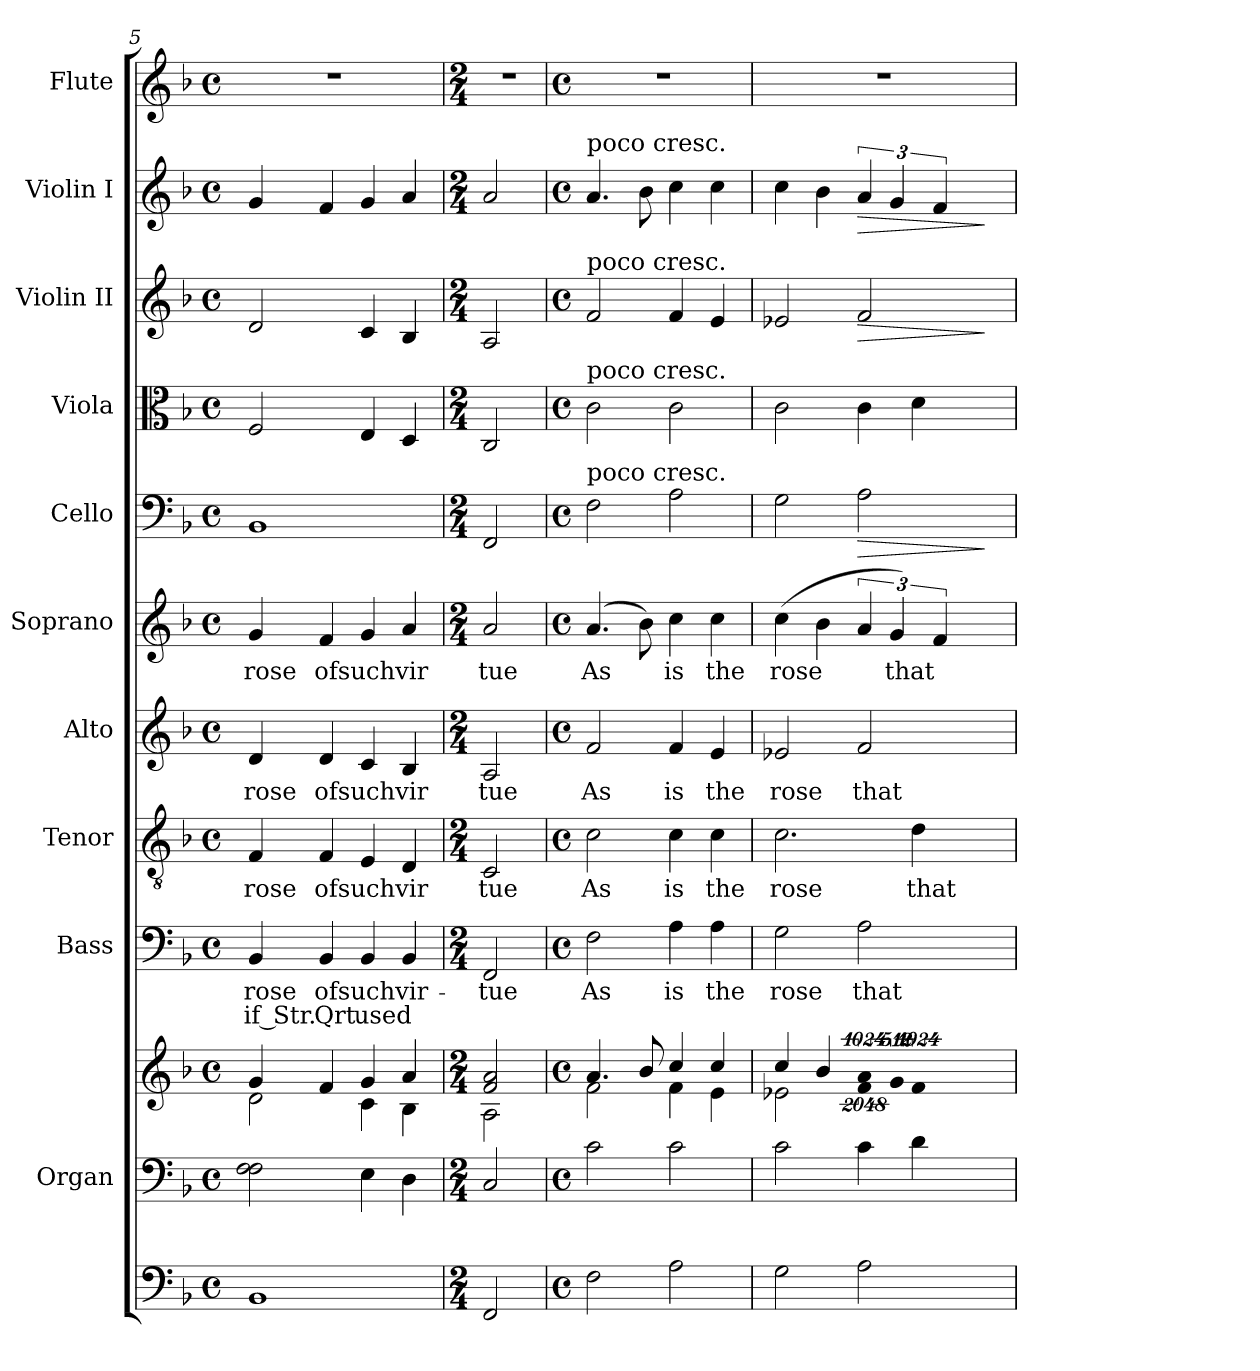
**kern	**kern	**kern	**kern	**text	**text	**kern	**text	**kern	**text	**kern	**text	**kern	**dynam	**kern	**kern	**dynam	**kern	**dynam	**kern
*part11	*part10	*part10	*part9	*part9	*part9	*part8	*part8	*part7	*part7	*part6	*part6	*part5	*part5	*part4	*part3	*part3	*part2	*part2	*part1
*staff12	*staff11	*staff10	*staff9	*staff9	*staff9	*staff8	*staff8	*staff7	*staff7	*staff6	*staff6	*staff5	*staff5	*staff4	*staff3	*staff3	*staff2	*staff2	*staff1
*	*I"Organ	*	*I"Bass	*	*	*I"Tenor	*	*I"Alto	*	*I"Soprano	*	*I"Cello	*	*I"Viola	*I"Violin II	*	*I"Violin I	*	*I"Flute
*	*	*	*	*	*	*	*	*	*	*	*	*	*	*I'Vla	*I'Vln	*	*I'Vln	*	*I'Fl
*clefF4	*clefF4	*clefG2	*clefF4	*	*	*clefGv2	*	*clefG2	*	*clefG2	*	*clefF4	*	*clefC3	*clefG2	*	*clefG2	*	*clefG2
*k[b-]	*k[b-]	*k[b-]	*k[b-]	*	*	*k[b-]	*	*k[b-]	*	*k[b-]	*	*k[b-]	*	*k[b-]	*k[b-]	*	*k[b-]	*	*k[b-]
*F:	*F:	*F:	*F:	*	*	*F:	*	*F:	*	*F:	*	*F:	*	*F:	*F:	*	*F:	*	*F:
*M4/4	*M4/4	*M4/4	*M4/4	*	*	*M4/4	*	*M4/4	*	*M4/4	*	*M4/4	*	*M4/4	*M4/4	*	*M4/4	*	*M4/4
*met(c)	*met(c)	*met(c)	*met(c)	*	*	*met(c)	*	*met(c)	*	*met(c)	*	*met(c)	*	*met(c)	*met(c)	*	*met(c)	*	*met(c)
=5	=5	=5	=5	=5	=5	=5	=5	=5	=5	=5	=5	=5	=5	=5	=5	=5	=5	=5	=5
*	*	*^	*	*	*	*	*	*	*	*	*	*	*	*	*	*	*	*	*
!	!	!	!	!	!LO:LY:b	!LO:LY:b	!	!LO:LY:b	!	!LO:LY:b	!	!LO:LY:b	!	!	!	!	!	!	!	!
1BB-	2F\ 2F\	2d\	4g/	4BB-/	rose	if Str.	4F/	rose	4d/	rose	4g/	rose	1BB-	.	2F/	2d/	.	4g/	.	1r
!	!	!	!	!	!LO:LY:b	!LO:LY:b	!	!LO:LY:b	!	!LO:LY:b	!	!LO:LY:b	!	!	!	!	!	!	!	!
.	.	.	4f/	4BB-/	ofsuchvir-	Qrt	4F/	ofsuchvir	4d/	ofsuchvir	4f/	ofsuchvir	.	.	.	.	.	4f/	.	.
!	!	!	!	!	!	!LO:LY:b	!	!	!	!	!	!	!	!	!	!	!	!	!	!
.	4E\	4g/	4c\	4BB-/	.	used	4E/	.	4c/	.	4g/	.	.	.	4E/	4c/	.	4g/	.	.
.	4D\	4a/	4B-\	4BB-/	.	.	4D/	.	4B-/	.	4a/	.	.	.	4D/	4B-/	.	4a/	.	.
=6	=6	=6	=6	=6	=6	=6	=6	=6	=6	=6	=6	=6	=6	=6	=6	=6	=6	=6	=6	=6
*M2/4	*M2/4	*M2/4	*	*M2/4	*	*	*M2/4	*	*M2/4	*	*M2/4	*	*M2/4	*	*M2/4	*M2/4	*	*M2/4	*	*M2/4
!	!	!	!	!	!LO:LY:b	!	!	!LO:LY:b	!	!LO:LY:b	!	!LO:LY:b	!	!	!	!	!	!	!	!
2FF/	2C/	2A\	2f/ 2a/	2FF/	-tue	.	2C/	tue	2A/	tue	2a/	tue	2FF/	.	2C/	2A/	.	2a/	.	2r
=7	=7	=7	=7	=7	=7	=7	=7	=7	=7	=7	=7	=7	=7	=7	=7	=7	=7	=7	=7	=7
*M4/4	*M4/4	*M4/4	*	*M4/4	*	*	*M4/4	*	*M4/4	*	*M4/4	*	*M4/4	*	*M4/4	*M4/4	*	*M4/4	*	*M4/4
*met(c)	*met(c)	*met(c)	*	*met(c)	*	*	*met(c)	*	*met(c)	*	*met(c)	*	*met(c)	*	*met(c)	*met(c)	*	*met(c)	*	*met(c)
!	!	!	!	!	!	!	!	!	!	!	!	!	!	!	!	!	!	!LO:TX:a:t=poco cresc.	!	!
!	!	!	!	!	!	!	!	!	!	!	!	!	!	!	!	!LO:TX:a:t=poco cresc.	!	!	!	!
!	!	!	!	!	!	!	!	!	!	!	!	!	!	!	!LO:TX:a:t=poco cresc.	!	!	!	!	!
!	!	!	!	!	!	!	!	!	!	!	!	!	!LO:TX:a:t=poco cresc.	!	!	!	!	!	!	!
!	!	!	!	!	!LO:LY:b	!	!	!LO:LY:b	!	!LO:LY:b	!	!LO:LY:b	!	!	!	!	!	!	!	!
2F\	2c\	2f\	4.a/	2F\	As	.	2c\	As	2f/	As	(4.a/	As	2F\	.	2c\	2f/	.	4.a/	.	1r
.	.	.	8b-/	.	.	.	.	.	.	.	8b-\)	.	.	.	.	.	.	8b-\	.	.
!	!	!	!	!	!LO:LY:b	!	!	!LO:LY:b	!	!LO:LY:b	!	!LO:LY:b	!	!	!	!	!	!	!	!
2A\	2c\	4f\	4cc/	4A\	is	.	4c\	is	4f/	is	4cc\	is	2A\	.	2c\	4f/	.	4cc\	.	.
!	!	!	!	!	!LO:LY:b	!	!	!LO:LY:b	!	!LO:LY:b	!	!LO:LY:b	!	!	!	!	!	!	!	!
.	.	4cc/	4e\	4A\	the	.	4c\	the	4e/	the	4cc\	the	.	.	.	4e/	.	4cc\	.	.
=8	=8	=8	=8	=8	=8	=8	=8	=8	=8	=8	=8	=8	=8	=8	=8	=8	=8	=8	=8	=8
*	*	*	*^	*	*	*	*	*	*	*	*	*	*	*	*	*	*	*	*	*
!	!	!	!	!	!	!LO:LY:b	!	!	!LO:LY:b	!	!LO:LY:b	!	!LO:LY:b	!	!	!	!	!	!	!	!
2G\	2c\	2e-X\	4cc/	2.ryy	2G\	rose	.	2.c\	rose	2e-X/	rose	(>4cc\	rose	2G\	.	2c\	2e-X/	.	4cc\	.	1r
.	.	.	4b-/	.	.	.	.	.	.	.	.	4b-\	.	.	.	.	.	.	4b-\	.	.
!	!	!LO:N:vis=4	!LO:N:vis=2	!	!	!LO:LY:b	!	!	!	!	!LO:LY:b	!	!	!	!LO:HP:b	!	!	!LO:HP:b	!	!LO:HP:b	!
2A\	4c\	4096%683a/	4096%1365f\	.	2A\	that	.	.	.	2f/	that	6a/	.	2A\	>	4c\	2f/	>	6a/	>	.
!	!	!	!	!	!	!	!	!	!	!	!	!	!LO:LY:b	!	!	!	!	!	!	!	!
.	.	.	.	.	.	.	.	.	.	.	.	6g/)	that	.	.	.	.	.	6g/	.	.
!	!	!LO:N:vis=4	!	!	!	!	!	!	!	!	!	!	!	!	!	!	!	!	!	!	!
.	.	2048%341g/	.	.	.	.	.	.	.	.	.	.	.	.	.	.	.	.	.	.	.
!	!	!	!	!LO:N:vis=4	!	!	!	!	!LO:LY:b	!	!	!	!	!	!	!	!	!	!	!	!
.	4d\	.	.	4096%683f/	.	.	.	4d\	that	.	.	.	.	.	.	4d\	.	.	.	.	.
.	.	4096%341ryy	4096%341ryy	.	.	.	.	.	.	.	.	.	.	.	.	.	.	.	.	.	.
.	.	.	.	.	.	.	.	.	.	.	.	6f/	.	.	.	.	.	.	6f/	.	.
.	.	16ryy	16ryy	.	.	.	.	.	.	.	.	.	.	.	.	.	.	.	.	.	.
.	.	.	.	4096%341ryy	.	.	.	.	.	.	.	.	.	.	.	.	.	.	.	.	.
.	.	64ryy	64ryy	.	.	.	.	.	.	.	.	.	.	.	.	.	.	.	.	.	.
.	.	256ryy	256ryy	.	.	.	.	.	.	.	.	.	.	.	.	.	.	.	.	.	.
.	.	1024.ryy	1024.ryy	.	.	.	.	.	.	.	.	.	.	.	.	.	.	.	.	.	.
*	*	*v	*v	*v	*	*	*	*	*	*	*	*	*	*	*	*	*	*	*	*	*
.	.	.	.	.	.	.	.	.	.	.	.	.	]	.	.	]	.	]	.
=	=	=	=	=	=	=	=	=	=	=	=	=	=	=	=	=	=	=	=
*-	*-	*-	*-	*-	*-	*-	*-	*-	*-	*-	*-	*-	*-	*-	*-	*-	*-	*-	*-
